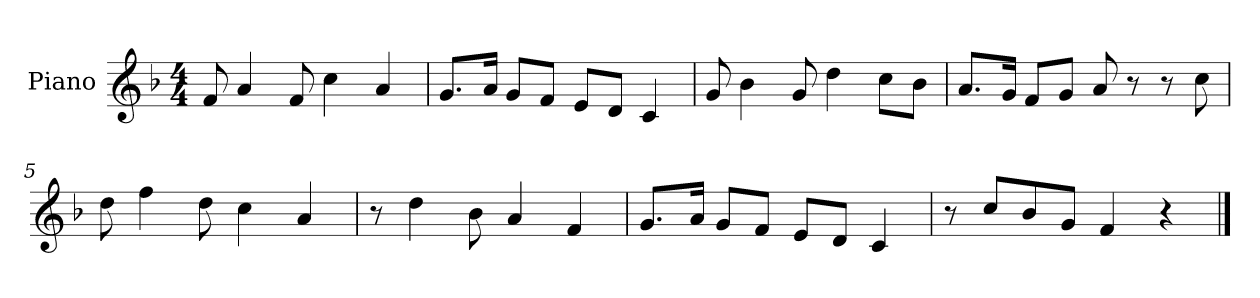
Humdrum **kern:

**kern
*part1
*staff1
*I"Piano
*I'Pno
*clefG2
*k[b-]
*F:
*M4/4
=1
8f/
4a/
8f/
4cc\
4a/
=2
8.g/L
16a/Jk
8g/L
8f/J
8e/L
8d/J
4c/
=3
8g/
4b-\
8g/
4dd\
8cc\L
8b-\J
=4
8.a/L
16g/Jk
8f/L
8g/J
8a/
8r
8r
8cc\
=5
8dd\
4ff\
8dd\
4cc\
4a/
=6
8r
4dd\
8b-\
4a/
4f/
=7
8.g/L
16a/Jk
8g/L
8f/J
8e/L
8d/J
4c/
=8
8r
8cc/L
8b-/
8g/J
4f/
4r
==
*-
